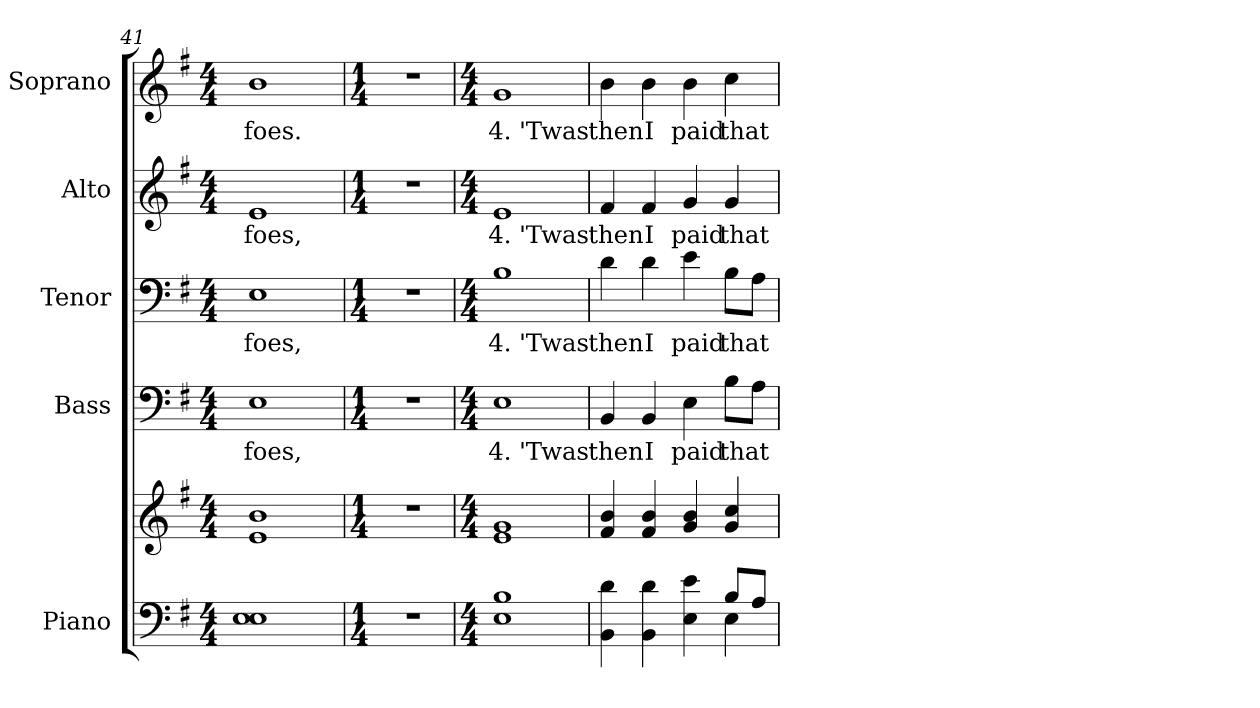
**kern	**kern	**kern	**text	**kern	**text	**kern	**text	**kern	**text
*part5	*part5	*part4	*part4	*part3	*part3	*part2	*part2	*part1	*part1
*staff6	*staff5	*staff4	*staff4	*staff3	*staff3	*staff2	*staff2	*staff1	*staff1
*I"Piano	*	*I"Bass	*	*I"Tenor	*	*I"Alto	*	*I"Soprano	*
*I'Pno.	*	*I'B.	*	*I'T.	*	*I'A.	*	*I'S.	*
*clefF4	*clefG2	*clefF4	*	*clefF4	*	*clefG2	*	*clefG2	*
*k[f#]	*k[f#]	*k[f#]	*	*k[f#]	*	*k[f#]	*	*k[f#]	*
*G:	*G:	*G:	*	*G:	*	*G:	*	*G:	*
*M4/4	*M4/4	*M4/4	*	*M4/4	*	*M4/4	*	*M4/4	*
=41	=41	=41	=41	=41	=41	=41	=41	=41	=41
!	!	!	!LO:LY:b:color=#000000	!	!	!	!	!	!
!	!	!	!	!	!LO:LY:b:color=#000000	!	!	!	!
!	!	!	!	!	!	!	!LO:LY:b:color=#000000	!	!
!	!	!	!	!	!	!	!	!	!LO:LY:b:color=#000000
1Ei 1Ei	1ei 1bi	1Ei	foes,	1Ei	foes,	1ei	foes,	1bi	foes.
!!LO:PB:g=z
=42	=42	=42	=42	=42	=42	=42	=42	=42	=42
*M1/4	*M1/4	*M1/4	*	*M1/4	*	*M1/4	*	*M1/4	*
!LO:N:vis=1	!LO:N:vis=1	!LO:N:vis=1	!	!LO:N:vis=1	!	!LO:N:vis=1	!	!LO:N:vis=1	!
4r	4r	4r	.	4r	.	4r	.	4r	.
=43	=43	=43	=43	=43	=43	=43	=43	=43	=43
*M4/4	*M4/4	*M4/4	*	*M4/4	*	*M4/4	*	*M4/4	*
!	!	!	!LO:LY:b:color=#000000	!	!	!	!	!	!
!	!	!	!	!	!LO:LY:b:color=#000000	!	!	!	!
!	!	!	!	!	!	!	!LO:LY:b:color=#000000	!	!
!	!	!	!	!	!	!	!	!	!LO:LY:b:color=#000000
1Ei 1Bi	1ei 1gi	1Ei	4. 'Twas	1Bi	4. 'Twas	1ei	4. 'Twas	1gi	4. 'Twas
=44	=44	=44	=44	=44	=44	=44	=44	=44	=44
*^	*	*	*	*	*	*	*	*	*
!	!	!	!	!LO:LY:b:color=#000000	!	!	!	!	!	!
!	!	!	!	!	!	!LO:LY:b:color=#000000	!	!	!	!
!	!	!	!	!	!	!	!	!LO:LY:b:color=#000000	!	!
!	!	!	!	!	!	!	!	!	!	!LO:LY:b:color=#000000
4BBi\ 4di	2ryy	4f#i/ 4bi	4BBi/	then	4di\	then	4f#i/	then	4bi\	then
!	!	!	!	!LO:LY:b:color=#000000	!	!	!	!	!	!
!	!	!	!	!	!	!LO:LY:b:color=#000000	!	!	!	!
!	!	!	!	!	!	!	!	!LO:LY:b:color=#000000	!	!
!	!	!	!	!	!	!	!	!	!	!LO:LY:b:color=#000000
4BBi\ 4di	.	4f#i/ 4bi	4BBi/	I	4di\	I	4f#i/	I	4bi\	I
!	!	!	!	!LO:LY:b:color=#000000	!	!	!	!	!	!
!	!	!	!	!	!	!LO:LY:b:color=#000000	!	!	!	!
!	!	!	!	!	!	!	!	!LO:LY:b:color=#000000	!	!
!	!	!	!	!	!	!	!	!	!	!LO:LY:b:color=#000000
4Ei\ 4ei	4ryy	4gi/ 4bi	4Ei\	paid	4ei\	paid	4gi/	paid	4bi\	paid
!	!	!	!	!LO:LY:b:color=#000000	!	!	!	!	!	!
!	!	!	!	!	!	!LO:LY:b:color=#000000	!	!	!	!
!	!	!	!	!	!	!	!	!LO:LY:b:color=#000000	!	!
!	!	!	!	!	!	!	!	!	!	!LO:LY:b:color=#000000
8Bi/L	4Ei\	4gi/ 4cci	8Bi\L	that	8Bi\L	that	4gi/	that	4cci\	that
8Ai/J	.	.	8Ai\J	.	8Ai\J	.	.	.	.	.
*v	*v	*	*	*	*	*	*	*	*	*
=	=	=	=	=	=	=	=	=	=
*-	*-	*-	*-	*-	*-	*-	*-	*-	*-
